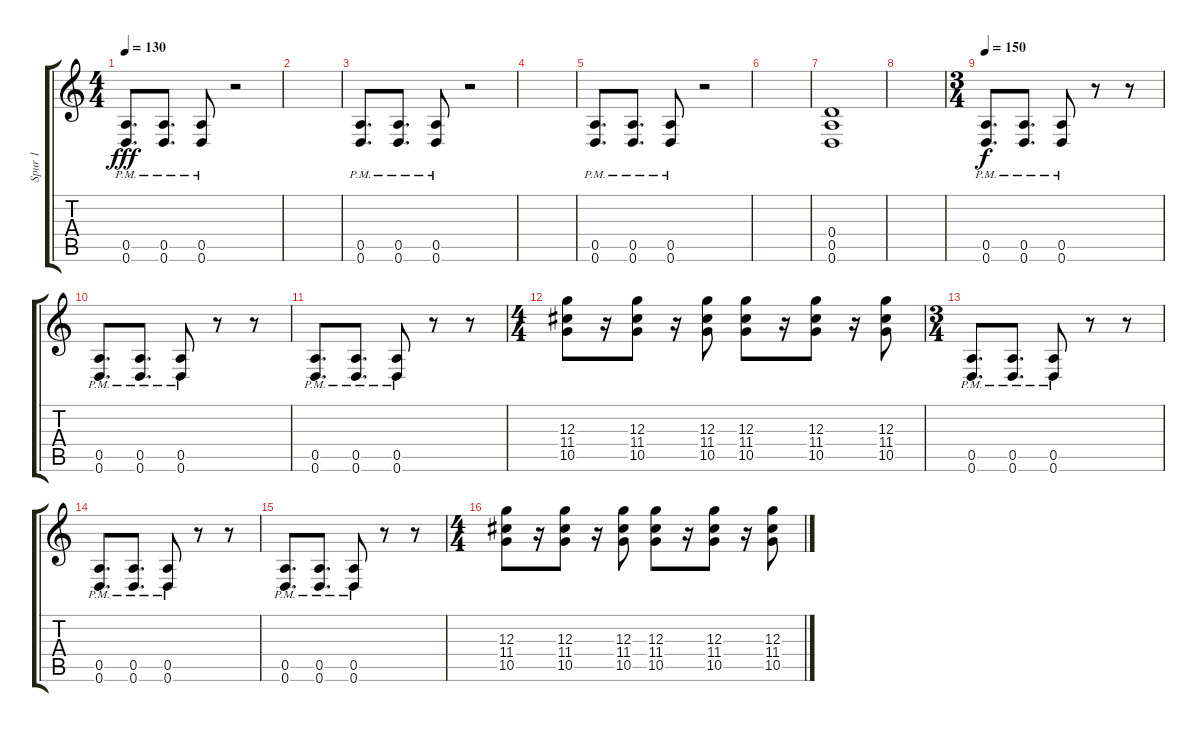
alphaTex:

\track ("Spur 1" "Spur 1") {instrument distortionguitar}
\staff {score tabs}
\tuning (E4 B3 G3 D3 A2 D2) {hide}
\ts (4 4)
\tempo 130
\clef g2
\ks c
(0.5{pm} 0.6{pm}).8{d dy fff} (0.5{pm} 0.6{pm}).8{d} (0.5{pm} 0.6{pm}).8 r.2 |
|
(0.5{pm} 0.6{pm}).8{d} (0.5{pm} 0.6{pm}).8{d} (0.5{pm} 0.6{pm}).8 r.2 |
|
(0.5{pm} 0.6{pm}).8{d} (0.5{pm} 0.6{pm}).8{d} (0.5{pm} 0.6{pm}).8 r.2 |
|
(0.4 0.5 0.6).1 |
|
\ts (3 4)
\tempo 150
(0.5{pm} 0.6{pm}).8{d dy f} (0.5{pm} 0.6{pm}).8{d} (0.5{pm} 0.6{pm}).8 r.8 r.8 |
(0.5{pm} 0.6{pm}).8{d} (0.5{pm} 0.6{pm}).8{d} (0.5{pm} 0.6{pm}).8 r.8 r.8 |
(0.5{pm} 0.6{pm}).8{d} (0.5{pm} 0.6{pm}).8{d} (0.5{pm} 0.6{pm}).8 r.8 r.8 |
\ts (4 4)
(12.3 11.4 10.5).8 r.16 (12.3 11.4 10.5).8 r.16 (12.3 11.4 10.5).8 (12.3 11.4 10.5).8 r.16 (12.3 11.4 10.5).8 r.16 (12.3 11.4 10.5).8 |
\ts (3 4)
(0.5{pm} 0.6{pm}).8{d} (0.5{pm} 0.6{pm}).8{d} (0.5{pm} 0.6{pm}).8 r.8 r.8 |
(0.5{pm} 0.6{pm}).8{d} (0.5{pm} 0.6{pm}).8{d} (0.5{pm} 0.6{pm}).8 r.8 r.8 |
(0.5{pm} 0.6{pm}).8{d} (0.5{pm} 0.6{pm}).8{d} (0.5{pm} 0.6{pm}).8 r.8 r.8 |
\ts (4 4)
(12.3 11.4 10.5).8 r.16 (12.3 11.4 10.5).8 r.16 (12.3 11.4 10.5).8 (12.3 11.4 10.5).8 r.16 (12.3 11.4 10.5).8 r.16 (12.3 11.4 10.5).8
